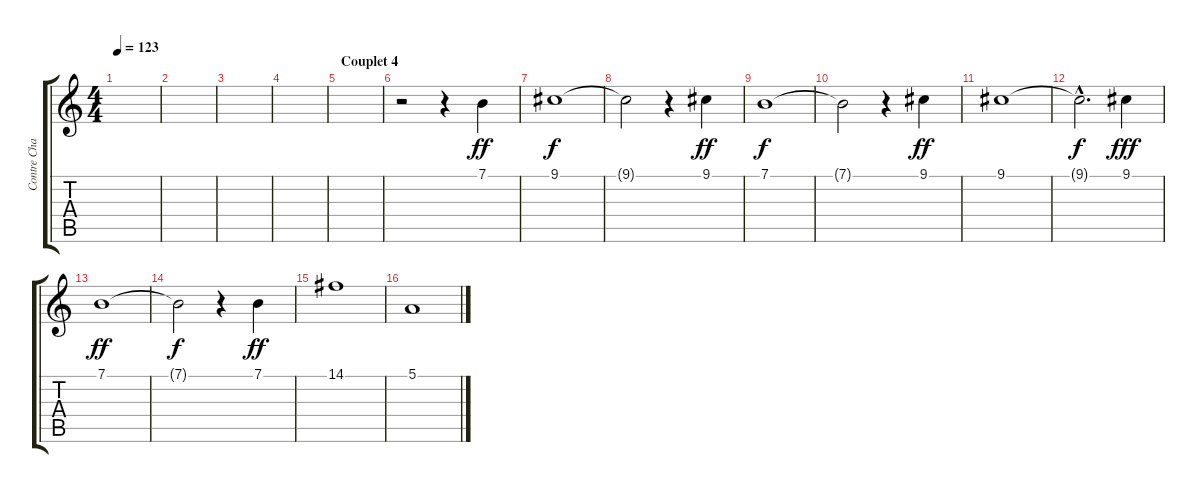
\track ("Contre Chant" "Contre Cha") {instrument choiraahs}
\staff {score tabs}
\tuning (E4 B3 G3 D3 A2 E2) {hide}
\ts (4 4)
\tempo 123
\clef g2
\ks c
|
|
|
|
\section ("" "Couplet 4")
|
r.2 r.4 7.1.4{dy ff} |
9.1.1{dy f} |
9.1{t}.2 r.4 9.1.4{dy ff} |
7.1.1{dy f} |
7.1{t}.2 r.4 9.1.4{dy ff} |
9.1.1 |
9.1{hac t}.2{d dy f} 9.1.4{dy fff} |
7.1.1{dy ff} |
7.1{t}.2{dy f} r.4 7.1.4{dy ff} |
14.1.1 |
5.1.1
